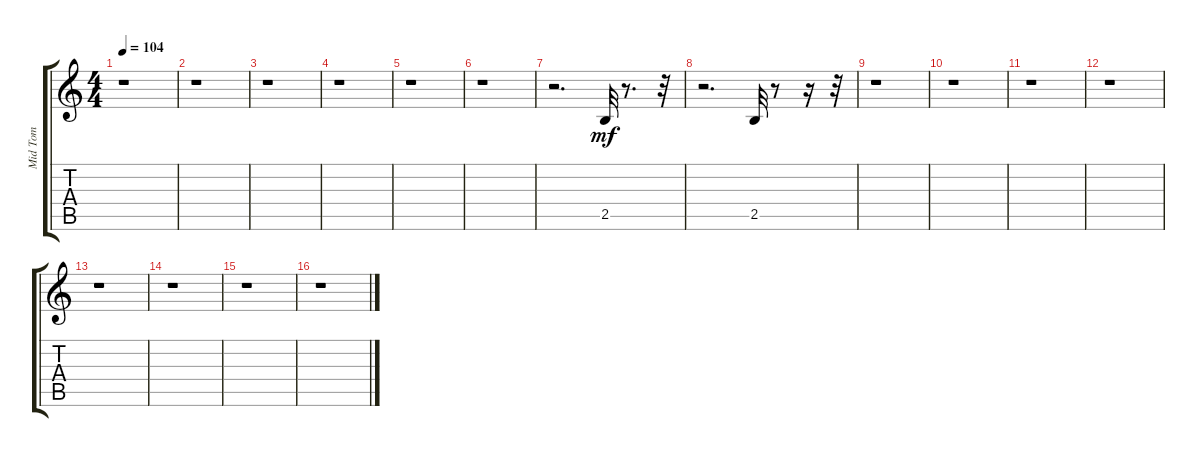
\track ("  Mid Tom 1" "  Mid Tom ") {instrument acousticguitarsteel}
\staff {score tabs}
\tuning (E4 B3 G3 D3 A2 E2) {hide}
\ts (4 4)
\tempo 104
\clef g2
\ks c
r.1{dy mf} |
r.1 |
r.1 |
r.1 |
r.1 |
r.1 |
r.2{d} 2.5.32 r.8{d} r.32 |
r.2{d} 2.5.32 r.8 r.16 r.32 |
r.1 |
r.1 |
r.1 |
r.1 |
r.1 |
r.1 |
r.1 |
r.1
